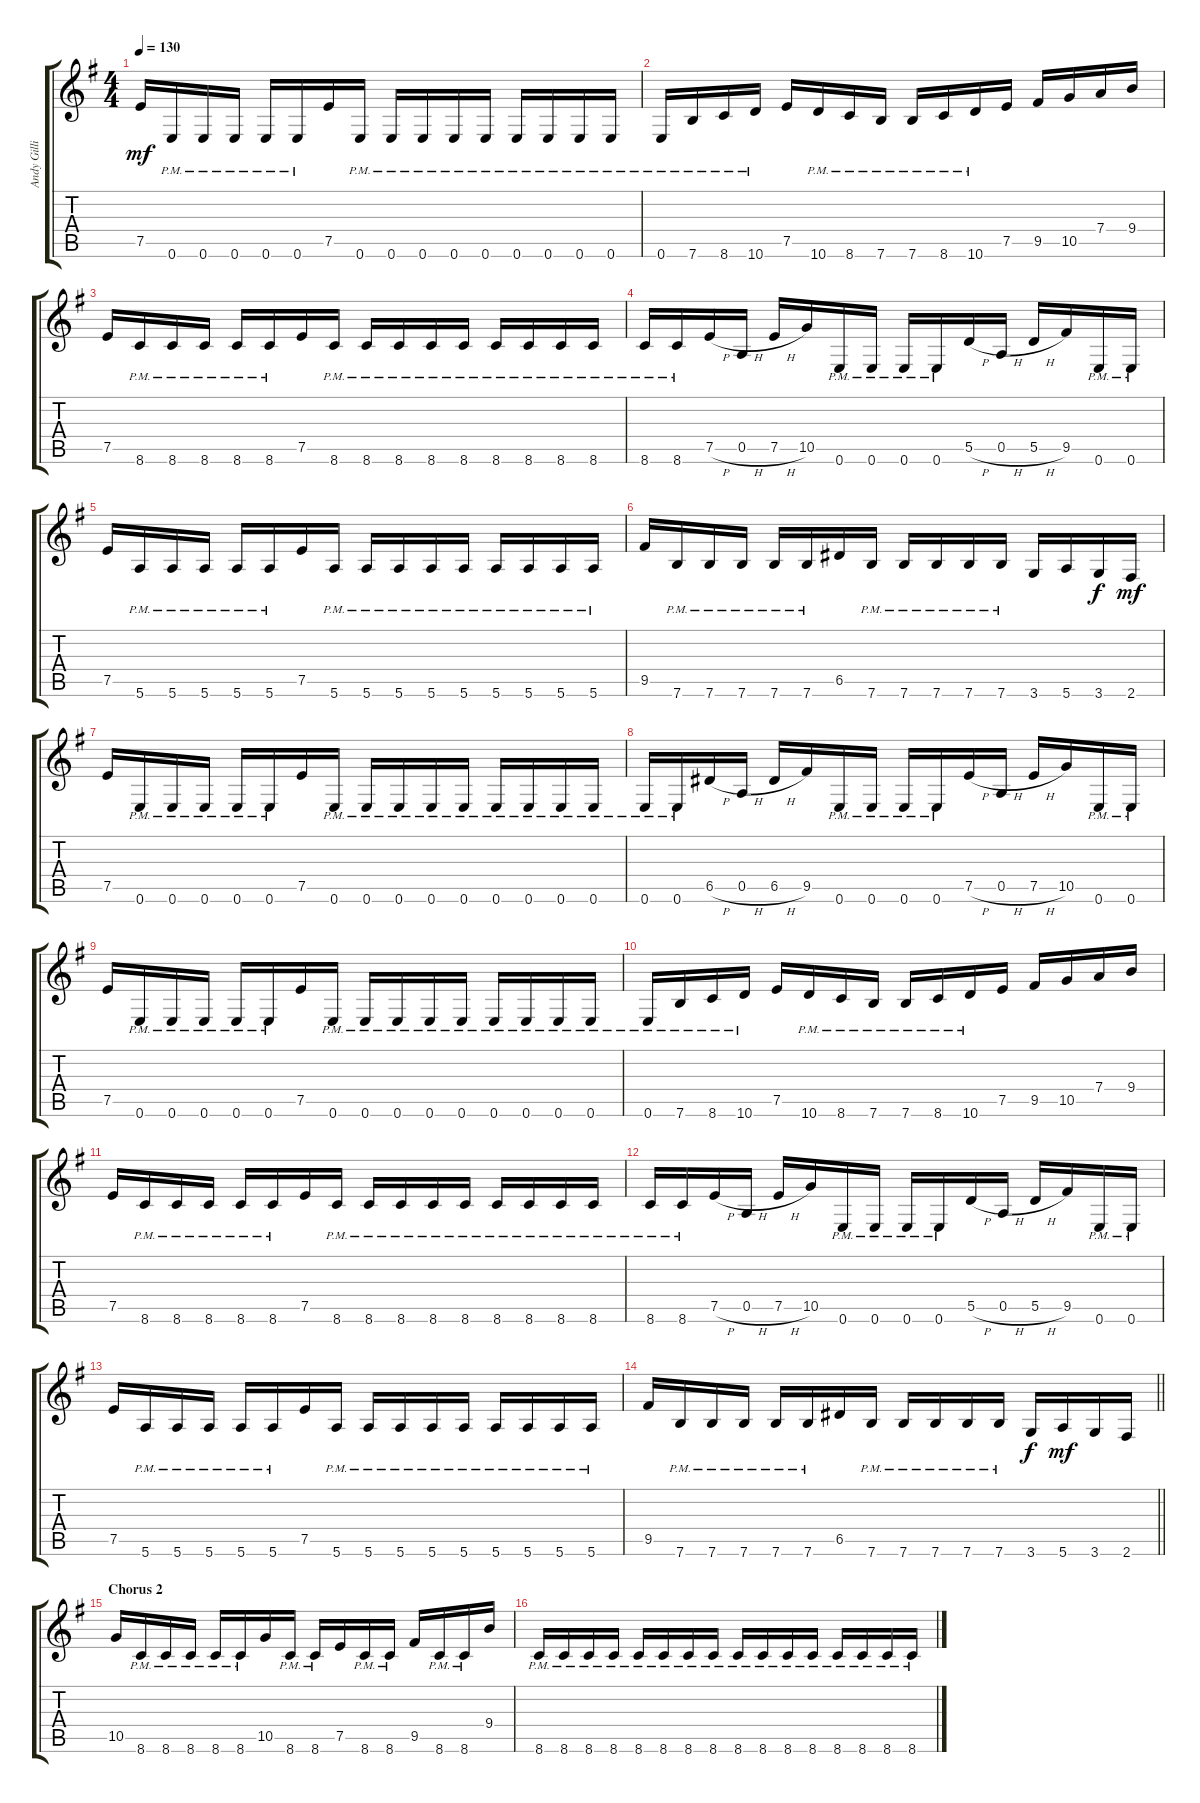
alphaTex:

\track ("Andy Gillion (guitar)" "Andy Gilli") {instrument distortionguitar}
\staff {score tabs}
\tuning (E4 B3 G3 D3 A2 E2) {hide}
\ts (4 4)
\tempo 130
\clef g2
\ks eminor
7.5.16{dy mf} 0.6{pm}.16 0.6{pm}.16 0.6{pm}.16 0.6{pm}.16 0.6{pm}.16 7.5.16 0.6{pm}.16 0.6{pm}.16 0.6{pm}.16 0.6{pm}.16 0.6{pm}.16 0.6{pm}.16 0.6{pm}.16 0.6{pm}.16 0.6{pm}.16 |
0.6{pm}.16 7.6{pm}.16 8.6{pm}.16 10.6{pm}.16 7.5.16 10.6{pm}.16 8.6{pm}.16 7.6{pm}.16 7.6{pm}.16 8.6{pm}.16 10.6{pm}.16 7.5.16 9.5.16 10.5.16 7.4.16 9.4.16 |
7.5.16 8.6{pm}.16 8.6{pm}.16 8.6{pm}.16 8.6{pm}.16 8.6{pm}.16 7.5.16 8.6{pm}.16 8.6{pm}.16 8.6{pm}.16 8.6{pm}.16 8.6{pm}.16 8.6{pm}.16 8.6{pm}.16 8.6{pm}.16 8.6{pm}.16 |
8.6{pm}.16 8.6{pm}.16 7.5{h}.16 0.5{h}.16 7.5{h}.16 10.5.16 0.6{pm}.16 0.6{pm}.16 0.6{pm}.16 0.6{pm}.16 5.5{h}.16 0.5{h}.16 5.5{h}.16 9.5.16 0.6{pm}.16 0.6{pm}.16 |
7.5.16 5.6{pm}.16 5.6{pm}.16 5.6{pm}.16 5.6{pm}.16 5.6{pm}.16 7.5.16 5.6{pm}.16 5.6{pm}.16 5.6{pm}.16 5.6{pm}.16 5.6{pm}.16 5.6{pm}.16 5.6{pm}.16 5.6{pm}.16 5.6{pm}.16 |
9.5.16 7.6{pm}.16 7.6{pm}.16 7.6{pm}.16 7.6{pm}.16 7.6{pm}.16 6.5.16 7.6{pm}.16 7.6{pm}.16 7.6{pm}.16 7.6{pm}.16 7.6{pm}.16 3.6.16 5.6.16 3.6.16{dy f} 2.6.16{dy mf} |
7.5.16 0.6{pm}.16 0.6{pm}.16 0.6{pm}.16 0.6{pm}.16 0.6{pm}.16 7.5.16 0.6{pm}.16 0.6{pm}.16 0.6{pm}.16 0.6{pm}.16 0.6{pm}.16 0.6{pm}.16 0.6{pm}.16 0.6{pm}.16 0.6{pm}.16 |
0.6{pm}.16 0.6{pm}.16 6.5{h}.16 0.5{h}.16 6.5{h}.16 9.5.16 0.6{pm}.16 0.6{pm}.16 0.6{pm}.16 0.6{pm}.16 7.5{h}.16 0.5{h}.16 7.5{h}.16 10.5.16 0.6{pm}.16 0.6{pm}.16 |
7.5.16 0.6{pm}.16 0.6{pm}.16 0.6{pm}.16 0.6{pm}.16 0.6{pm}.16 7.5.16 0.6{pm}.16 0.6{pm}.16 0.6{pm}.16 0.6{pm}.16 0.6{pm}.16 0.6{pm}.16 0.6{pm}.16 0.6{pm}.16 0.6{pm}.16 |
0.6{pm}.16 7.6{pm}.16 8.6{pm}.16 10.6{pm}.16 7.5.16 10.6{pm}.16 8.6{pm}.16 7.6{pm}.16 7.6{pm}.16 8.6{pm}.16 10.6{pm}.16 7.5.16 9.5.16 10.5.16 7.4.16 9.4.16 |
7.5.16 8.6{pm}.16 8.6{pm}.16 8.6{pm}.16 8.6{pm}.16 8.6{pm}.16 7.5.16 8.6{pm}.16 8.6{pm}.16 8.6{pm}.16 8.6{pm}.16 8.6{pm}.16 8.6{pm}.16 8.6{pm}.16 8.6{pm}.16 8.6{pm}.16 |
8.6{pm}.16 8.6{pm}.16 7.5{h}.16 0.5{h}.16 7.5{h}.16 10.5.16 0.6{pm}.16 0.6{pm}.16 0.6{pm}.16 0.6{pm}.16 5.5{h}.16 0.5{h}.16 5.5{h}.16 9.5.16 0.6{pm}.16 0.6{pm}.16 |
7.5.16 5.6{pm}.16 5.6{pm}.16 5.6{pm}.16 5.6{pm}.16 5.6{pm}.16 7.5.16 5.6{pm}.16 5.6{pm}.16 5.6{pm}.16 5.6{pm}.16 5.6{pm}.16 5.6{pm}.16 5.6{pm}.16 5.6{pm}.16 5.6{pm}.16 |
\barLineRight lightlight
9.5.16 7.6{pm}.16 7.6{pm}.16 7.6{pm}.16 7.6{pm}.16 7.6{pm}.16 6.5.16 7.6{pm}.16 7.6{pm}.16 7.6{pm}.16 7.6{pm}.16 7.6{pm}.16 3.6.16{dy f} 5.6.16{dy mf} 3.6.16 2.6.16 |
\section ("" "Chorus 2")
10.5.16 8.6{pm}.16 8.6{pm}.16 8.6{pm}.16 8.6{pm}.16 8.6{pm}.16 10.5.16 8.6{pm}.16 8.6{pm}.16 7.5.16 8.6{pm}.16 8.6{pm}.16 9.5.16 8.6{pm}.16 8.6{pm}.16 9.4.16 |
8.6{pm}.16 8.6{pm}.16 8.6{pm}.16 8.6{pm}.16 8.6{pm}.16 8.6{pm}.16 8.6{pm}.16 8.6{pm}.16 8.6{pm}.16 8.6{pm}.16 8.6{pm}.16 8.6{pm}.16 8.6{pm}.16 8.6{pm}.16 8.6{pm}.16 8.6{pm}.16
